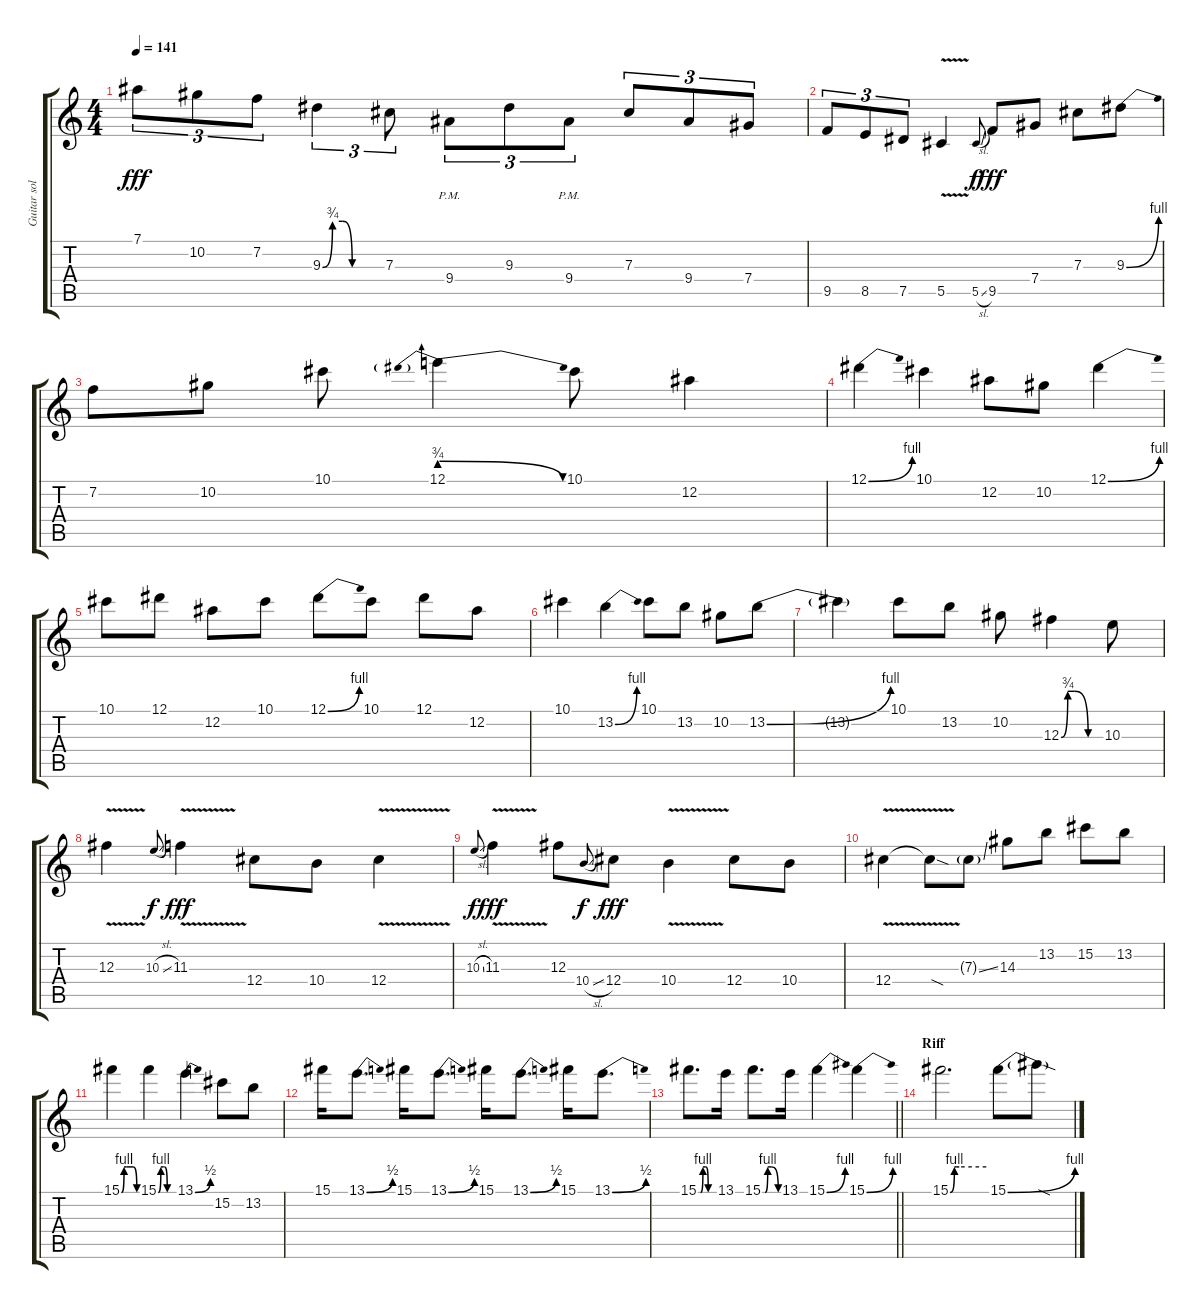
\track ("Guitar solo" "Guitar sol") {instrument distortionguitar}
\staff {score tabs}
\tuning (Eb4 Bb3 Gb3 Db3 Ab2 Eb2) {hide}
\ts (4 4)
\tempo 141
\clef g2
\ks c
7.1.8{tu (3 2) dy fff} 10.2.8{tu (3 2)} 7.2.8{tu (3 2)} 9.3{be (custom 0 0 10 3 20 3 30 0 60 0)}.4{tu (3 2)} 7.3.8{tu (3 2)} 9.4{pm}.8{tu (3 2)} 9.3.8{tu (3 2)} 9.4{pm}.8{tu (3 2)} 7.3.8{tu (3 2)} 9.4.8{tu (3 2)} 7.4.8{tu (3 2)} |
9.5.8{tu (3 2)} 8.5.8{tu (3 2)} 7.5.8{tu (3 2)} 5.5{v}.4 5.5{sl}.8{gr onbeat dy f} 9.5.8{dy fff} 7.4.8 7.3.8 9.3{be (bend 0 0 60 4)}.8 |
7.2.8 10.2.8 10.1.8 12.1{be (prebendrelease 0 3 60 0)}.4 10.1.8 12.2.4 |
12.1{be (bend 0 0 60 4)}.4 10.1.4 12.2.8 10.2.8 12.1{be (bend 0 0 60 4)}.4 |
10.1.8 12.1.8 12.2.8 10.1.8 12.1{be (bend 0 0 60 4)}.8 10.1.8 12.1.8 12.2.8 |
10.1.4 13.2{be (bend 0 0 60 4)}.4 10.1.8 13.2.8 10.2.8 13.2{be (bend 0 0 60 4)}.8 |
13.2{t}.4 10.1.8 13.2.8 10.2.8 12.3{be (custom 0 0 10 3 20 3 41 0 60 0)}.4 10.3.8 |
12.3{v}.4 10.3{sl}.8{gr onbeat dy f} 11.3{v}.4{dy fff} 12.4.8 10.4.8 12.4{v}.4 |
10.3{sl}.8{gr onbeat dy f} 11.3{v}.4{dy fff} 12.3.8 10.4{sl}.8{gr onbeat dy f} 12.4.8{dy fff} 10.4{v}.4 12.4.8 10.4.8 |
12.4{v}.4 12.4{sod t}.8 7.3{ss g}.8 14.3.8 13.2.8 15.2.8 13.2.8 |
15.1{be (custom 0 0 10 4 20 4 45 4 60 0)}.4 15.1{be (custom 0 0 10 4 20 4 24 4 35 0 60 0)}.4 13.1{be (bend 0 0 60 2)}.4 15.2.8 13.2.8 |
15.1.16 13.1{be (bend 0 0 60 2)}.8{d} 15.1.16 13.1{be (bend 0 0 60 2)}.8{d} 15.1.16 13.1{be (bend 0 0 60 2)}.8{d} 15.1.16 13.1{be (bend 0 0 60 2)}.8{d} |
\barLineRight lightlight
15.1{be (custom 0 0 4 0 9 0 18 4 29 4 38 0 60 0)}.8{d} 13.1.16 15.1{be (custom 0 0 5 0 10 0 20 4 25 4 33 4 60 0)}.8{d} 13.1.16 15.1{be (bend 0 0 60 4)}.4 15.1{be (bend 0 0 60 4)}.4 |
\section ("" "Riff")
15.1{be (custom 0 0 7 4 10 4 15 4 60 4)}.2{d} 15.1{be (bend 0 0 60 4)}.8 15.1{sod t}.8
